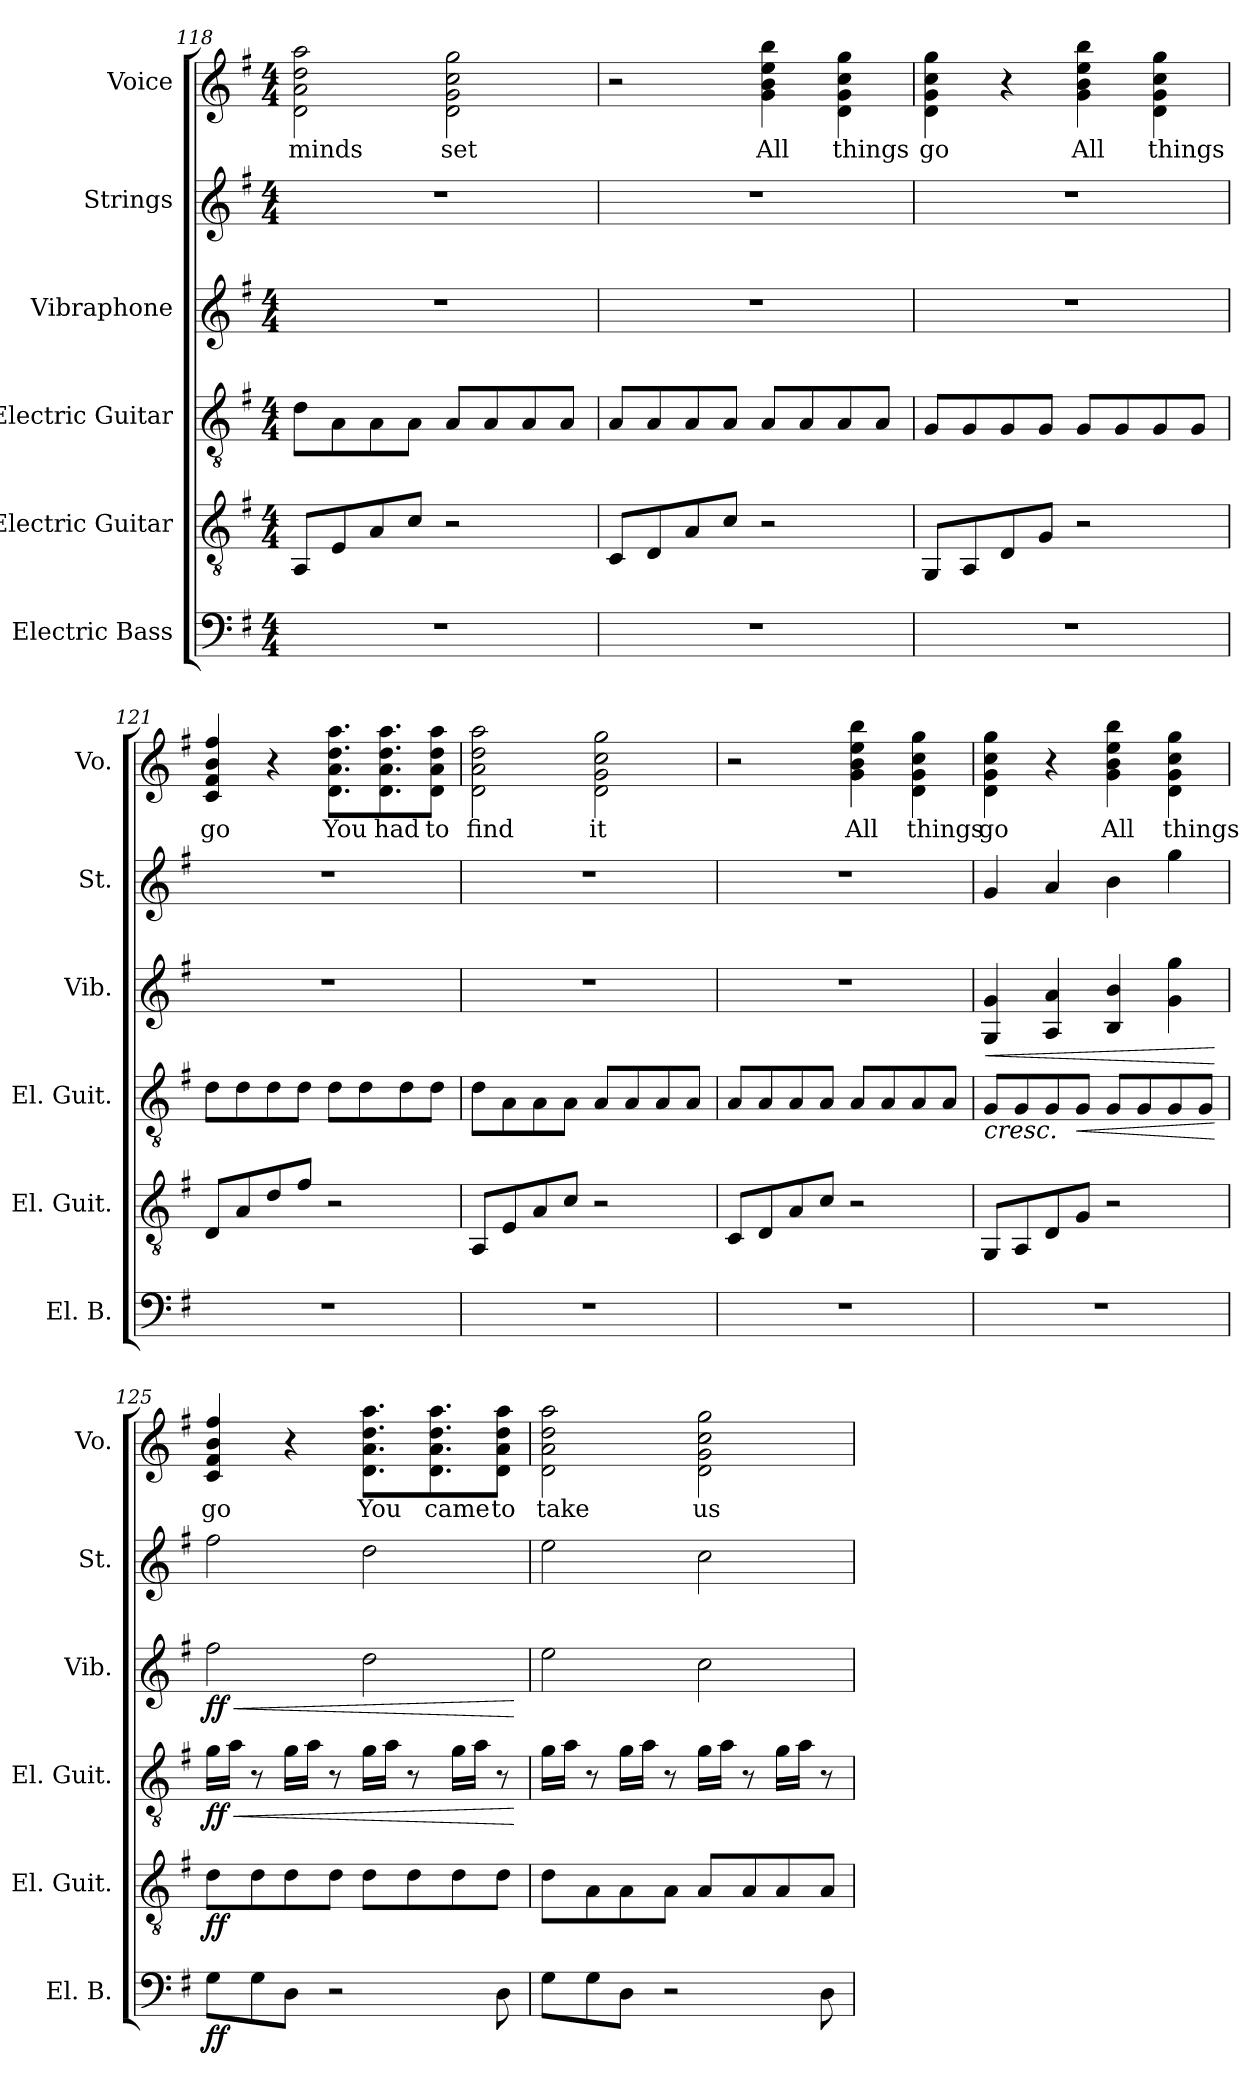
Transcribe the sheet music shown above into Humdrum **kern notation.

**kern	**dynam	**kern	**dynam	**kern	**dynam	**kern	**dynam	**kern	**kern	**text
*part6	*part6	*part5	*part5	*part4	*part4	*part3	*part3	*part2	*part1	*part1
*staff6	*staff6	*staff5	*staff5	*staff4	*staff4	*staff3	*staff3	*staff2	*staff1	*staff1
*I"Electric Bass	*	*I"Electric Guitar	*	*I"Electric Guitar	*	*I"Vibraphone	*	*I"Strings	*I"Voice	*
*I'El. B.	*	*I'El. Guit.	*	*I'El. Guit.	*	*I'Vib.	*	*I'St.	*I'Vo.	*
*clefF4	*	*clefGv2	*	*clefGv2	*	*clefG2	*	*clefG2	*clefG2	*
*ITrd7c12	*	*ITrd7c12	*	*ITrd7c12	*	*	*	*	*	*
*k[f#]	*	*k[f#]	*	*k[f#]	*	*k[f#]	*	*k[f#]	*k[f#]	*
*M4/4	*	*M4/4	*	*M4/4	*	*M4/4	*	*M4/4	*M4/4	*
=118	=118	=118	=118	=118	=118	=118	=118	=118	=118	=118
!	!	!	!	!	!	!	!	!	!	!LO:LY:b
1r	.	8AAA/L	.	8D\L	.	1r	.	1r	2d\ 2a\ 2dd\ 2aa\	minds
.	.	8EE/	.	8AA\	.	.	.	.	.	.
.	.	8AA/	.	8AA\	.	.	.	.	.	.
.	.	8C/J	.	8AA\J	.	.	.	.	.	.
!	!	!	!	!	!	!	!	!	!	!LO:LY:b
.	.	2r	.	8AA/L	.	.	.	.	2d\ 2g\ 2cc\ 2gg\	set
.	.	.	.	8AA/	.	.	.	.	.	.
.	.	.	.	8AA/	.	.	.	.	.	.
.	.	.	.	8AA/J	.	.	.	.	.	.
=119	=119	=119	=119	=119	=119	=119	=119	=119	=119	=119
1r	.	8CC/L	.	8AA/L	.	1r	.	1r	2r	.
.	.	8DD/	.	8AA/	.	.	.	.	.	.
.	.	8AA/	.	8AA/	.	.	.	.	.	.
.	.	8C/J	.	8AA/J	.	.	.	.	.	.
!	!	!	!	!	!	!	!	!	!	!LO:LY:b
.	.	2r	.	8AA/L	.	.	.	.	4g\ 4b\ 4ee\ 4bb\	All
.	.	.	.	8AA/	.	.	.	.	.	.
!	!	!	!	!	!	!	!	!	!	!LO:LY:b
.	.	.	.	8AA/	.	.	.	.	4d\ 4g\ 4cc\ 4gg\	things
.	.	.	.	8AA/J	.	.	.	.	.	.
!!LO:LB:g=z
=120	=120	=120	=120	=120	=120	=120	=120	=120	=120	=120
!	!	!	!	!	!	!	!	!	!	!LO:LY:b
1r	.	8GGG/L	.	8GG/L	.	1r	.	1r	4d\ 4g\ 4cc\ 4gg\	go
.	.	8AAA/	.	8GG/	.	.	.	.	.	.
.	.	8DD/	.	8GG/	.	.	.	.	4r	.
.	.	8GG/J	.	8GG/J	.	.	.	.	.	.
!	!	!	!	!	!	!	!	!	!	!LO:LY:b
.	.	2r	.	8GG/L	.	.	.	.	4g\ 4b\ 4ee\ 4bb\	All
.	.	.	.	8GG/	.	.	.	.	.	.
!	!	!	!	!	!	!	!	!	!	!LO:LY:b
.	.	.	.	8GG/	.	.	.	.	4d\ 4g\ 4cc\ 4gg\	things
.	.	.	.	8GG/J	.	.	.	.	.	.
=121	=121	=121	=121	=121	=121	=121	=121	=121	=121	=121
!	!	!	!	!	!	!	!	!	!	!LO:LY:b
1r	.	8DD/L	.	8D\L	.	1r	.	1r	4c/ 4f#/ 4b/ 4ff#/	go
.	.	8AA/	.	8D\	.	.	.	.	.	.
.	.	8D/	.	8D\	.	.	.	.	4r	.
.	.	8F#/J	.	8D\J	.	.	.	.	.	.
!	!	!	!	!	!	!	!	!	!	!LO:LY:b
.	.	2r	.	8D\L	.	.	.	.	8.d\ 8.a\ 8.dd\ 8.aa\L	You
.	.	.	.	8D\	.	.	.	.	.	.
!	!	!	!	!	!	!	!	!	!	!LO:LY:b
.	.	.	.	.	.	.	.	.	8.d\ 8.a\ 8.dd\ 8.aa\	had
.	.	.	.	8D\	.	.	.	.	.	.
!	!	!	!	!	!	!	!	!	!	!LO:LY:b
.	.	.	.	8D\J	.	.	.	.	8d\ 8a\ 8dd\ 8aa\J	to
=122	=122	=122	=122	=122	=122	=122	=122	=122	=122	=122
!	!	!	!	!	!	!	!	!	!	!LO:LY:b
1r	.	8AAA/L	.	8D\L	.	1r	.	1r	2d\ 2a\ 2dd\ 2aa\	find
.	.	8EE/	.	8AA\	.	.	.	.	.	.
.	.	8AA/	.	8AA\	.	.	.	.	.	.
.	.	8C/J	.	8AA\J	.	.	.	.	.	.
!	!	!	!	!	!	!	!	!	!	!LO:LY:b
.	.	2r	.	8AA/L	.	.	.	.	2d\ 2g\ 2cc\ 2gg\	it
.	.	.	.	8AA/	.	.	.	.	.	.
.	.	.	.	8AA/	.	.	.	.	.	.
.	.	.	.	8AA/J	.	.	.	.	.	.
=123	=123	=123	=123	=123	=123	=123	=123	=123	=123	=123
1r	.	8CC/L	.	8AA/L	.	1r	.	1r	2r	.
.	.	8DD/	.	8AA/	.	.	.	.	.	.
.	.	8AA/	.	8AA/	.	.	.	.	.	.
.	.	8C/J	.	8AA/J	.	.	.	.	.	.
!	!	!	!	!	!	!	!	!	!	!LO:LY:b
.	.	2r	.	8AA/L	.	.	.	.	4g\ 4b\ 4ee\ 4bb\	All
.	.	.	.	8AA/	.	.	.	.	.	.
!	!	!	!	!	!	!	!	!	!	!LO:LY:b
.	.	.	.	8AA/	.	.	.	.	4d\ 4g\ 4cc\ 4gg\	things
.	.	.	.	8AA/J	.	.	.	.	.	.
!!LO:PB:g=z
=124	=124	=124	=124	=124	=124	=124	=124	=124	=124	=124
!	!	!	!	!	!LO:HP:b	!	!LO:HP:b	!	!	!LO:LY:b
1r	.	8GGG/L	.	8GG/L	<	4G/ 4g/	<	4g/	4d\ 4g\ 4cc\ 4gg\	go
.	.	8AAA/	.	8GG/	.	.	.	.	.	.
.	.	8DD/	.	8GG/	.	4A/ 4a/	.	4a/	4r	.
!	!	!	!	!	!LO:HP:b	!	!	!	!	!
.	.	8GG/J	.	8GG/J	<	.	.	.	.	.
!	!	!	!	!	!	!	!	!	!	!LO:LY:b
.	.	2r	.	8GG/L	.	4B/ 4b/	.	4b\	4g\ 4b\ 4ee\ 4bb\	All
.	.	.	.	8GG/	.	.	.	.	.	.
!	!	!	!	!	!	!	!	!	!	!LO:LY:b
.	.	.	.	8GG/	.	4g\ 4gg\	.	4gg\	4d\ 4g\ 4cc\ 4gg\	things
.	.	.	.	8GG/J	.	.	.	.	.	.
.	.	.	.	.	[ [	.	[	.	.	.
=125	=125	=125	=125	=125	=125	=125	=125	=125	=125	=125
!	!LO:DY:b	!	!LO:DY:b	!	!LO:HP:b	!	!LO:HP:b	!	!	!LO:LY:b
!	!	!	!	!	!LO:DY:n=1:b	!	!LO:DY:n=1:b	!	!	!
8GG\L	ff	8D\L	ff	16G\LL	< ff	2ff#\	< ff	2ff#\	4c/ 4f#/ 4b/ 4ff#/	go
.	.	.	.	16A\JJ	.	.	.	.	.	.
8GG\	.	8D\	.	8r	.	.	.	.	.	.
8DD\J	.	8D\	.	16G\LL	.	.	.	.	4r	.
.	.	.	.	16A\JJ	.	.	.	.	.	.
2r	.	8D\J	.	8r	.	.	.	.	.	.
!	!	!	!	!	!	!	!	!	!	!LO:LY:b
.	.	8D\L	.	16G\LL	.	2dd\	.	2dd\	8.d\ 8.a\ 8.dd\ 8.aa\L	You
.	.	.	.	16A\JJ	.	.	.	.	.	.
.	.	8D\	.	8r	.	.	.	.	.	.
!	!	!	!	!	!	!	!	!	!	!LO:LY:b
.	.	.	.	.	.	.	.	.	8.d\ 8.a\ 8.dd\ 8.aa\	came
.	.	8D\	.	16G\LL	.	.	.	.	.	.
.	.	.	.	16A\JJ	.	.	.	.	.	.
!	!	!	!	!	!	!	!	!	!	!LO:LY:b
8DD\	.	8D\J	.	8r	.	.	.	.	8d\ 8a\ 8dd\ 8aa\J	to
.	.	.	.	.	[	.	[	.	.	.
=126	=126	=126	=126	=126	=126	=126	=126	=126	=126	=126
!	!	!	!	!	!	!	!	!	!	!LO:LY:b
8GG\L	.	8D\L	.	16G\LL	.	2ee\	.	2ee\	2d\ 2a\ 2dd\ 2aa\	take
.	.	.	.	16A\JJ	.	.	.	.	.	.
8GG\	.	8AA\	.	8r	.	.	.	.	.	.
8DD\J	.	8AA\	.	16G\LL	.	.	.	.	.	.
.	.	.	.	16A\JJ	.	.	.	.	.	.
2r	.	8AA\J	.	8r	.	.	.	.	.	.
!	!	!	!	!	!	!	!	!	!	!LO:LY:b
.	.	8AA/L	.	16G\LL	.	2cc\	.	2cc\	2d\ 2g\ 2cc\ 2gg\	us
.	.	.	.	16A\JJ	.	.	.	.	.	.
.	.	8AA/	.	8r	.	.	.	.	.	.
.	.	8AA/	.	16G\LL	.	.	.	.	.	.
.	.	.	.	16A\JJ	.	.	.	.	.	.
8DD\	.	8AA/J	.	8r	.	.	.	.	.	.
=	=	=	=	=	=	=	=	=	=	=
*-	*-	*-	*-	*-	*-	*-	*-	*-	*-	*-
